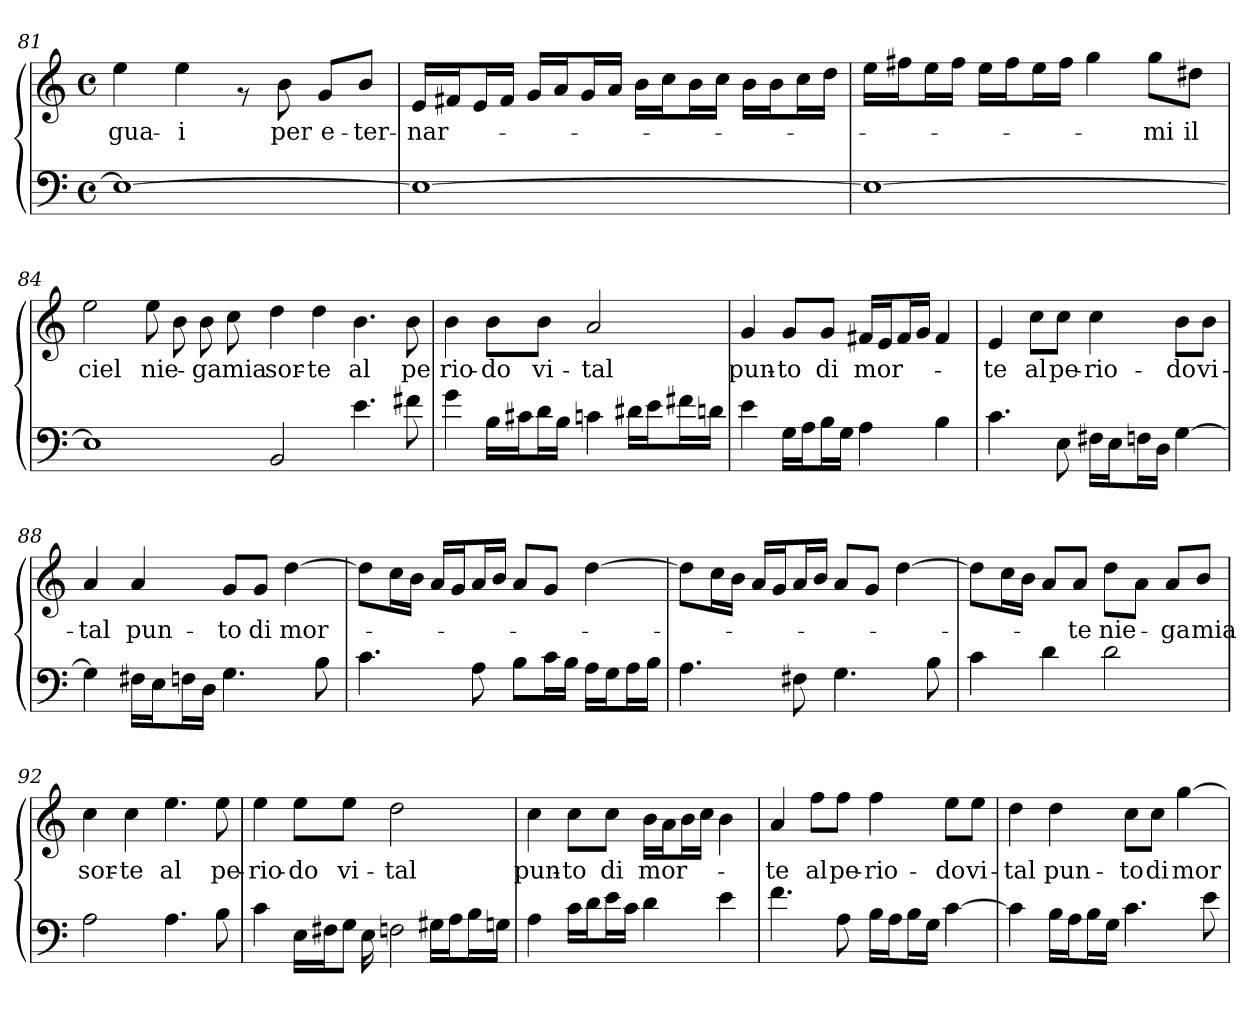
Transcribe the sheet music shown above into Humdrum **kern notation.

**kern	**kern	**text
*part2	*part1	*part1
*staff2	*staff1	*staff1
*clefF4	*clefG2	*
*ITrd7c12	*	*
*k[]	*k[]	*
*C:	*C:	*
*M4/4	*M4/4	*
*met(c)	*met(c)	*
=81	=81	=81
!	!	!LO:LY:b
1EE_	4ee\	gua-
!	!	!LO:LY:b
.	4ee\	-i
.	8rf	.
!	!	!LO:LY:b
.	8b\	per
!	!	!LO:LY:b
.	8g/L	e-
!	!	!LO:LY:b
.	8b/J	-ter-
=82	=82	=82
!	!	!LO:LY:b
1EE_	16e/LL	-nar-
.	16f#X/J	.
.	16e/L	.
.	16f#/JJ	.
.	16g/LL	.
.	16a/J	.
.	16g/L	.
.	16a/JJ	.
.	16b\LL	.
.	16cc\J	.
.	16b\L	.
.	16cc\JJ	.
.	16b\LL	.
.	16b\J	.
.	16cc\L	.
.	16dd\JJ	.
=83	=83	=83
1EE_	16ee\LL	.
.	16ff#X\J	.
.	16ee\L	.
.	16ff#\JJ	.
.	16ee\LL	.
.	16ff#\J	.
.	16ee\L	.
.	16ff#\JJ	.
.	4gg\	.
!	!	!LO:LY:b
.	8gg\L	-mi
!	!	!LO:LY:b
.	8dd#X\J	il
=84	=84	=84
!	!	!LO:LY:b
1EE]	2ee\	ciel
!	!	!LO:LY:b
.	8ee\	nie-
.	8b\	.
!	!	!LO:LY:b
.	8b\	-ga
!	!	!LO:LY:b
.	8cc\	mia
!	!	!LO:LY:b
2BBB/	4dd\	sor-
!	!	!LO:LY:b
.	4dd\	-te
!	!	!LO:LY:b
4.E\	4.b\	al
!	!	!LO:LY:b
8F#X\	8b\	pe
!!LO:PB:g=z
=85	=85	=85
!	!	!LO:LY:b
4G\	4b\	rio-
!	!	!LO:LY:b
16BB\LL	8b\L	-do
16C#X\J	.	.
!	!	!LO:LY:b
16D\L	8b\J	vi-
16BB\JJ	.	.
!	!	!LO:LY:b
4C\	2a/	-tal
16D#X\LL	.	.
16E\J	.	.
16F#X\L	.	.
16D\JJ	.	.
=86	=86	=86
!	!	!LO:LY:b
4E\	4g/	pun-
!	!	!LO:LY:b
16GG\LL	8g/L	-to
16AA\J	.	.
!	!	!LO:LY:b
16BB\L	8g/J	di
16GG\JJ	.	.
!	!	!LO:LY:b
4AA\	16f#X/LL	mor-
.	16e/J	.
.	16f#/L	.
.	16g/JJ	.
4BB\	4f#/	.
=87	=87	=87
!	!	!LO:LY:b
4.C\	4e/	-te
!	!	!LO:LY:b
.	8cc\L	al
!	!	!LO:LY:b
8EE\	8cc\J	pe-
!	!	!LO:LY:b
16FF#X\LL	4cc\	-rio-
16EE\J	.	.
16FF\L	.	.
16DD\JJ	.	.
!	!	!LO:LY:b
[>4GG\	8b\L	-do
!	!	!LO:LY:b
.	8b\J	vi-
=88	=88	=88
!	!	!LO:LY:b
4GG\]	4a/	-tal
!	!	!LO:LY:b
16FF#X\LL	4a/	pun-
16EE\J	.	.
16FF\L	.	.
16DD\JJ	.	.
!	!	!LO:LY:b
4.GG\	8g/L	-to
!	!	!LO:LY:b
.	8g/J	di
!	!	!LO:LY:b
.	[<4dd\	mor-
8BB\	.	.
!!LO:LB:g=z
=89	=89	=89
4.C\	8dd\L]	.
.	16cc\L	.
.	16b\JJ	.
.	16a/LL	.
.	16g/J	.
8AA\	16a/L	.
.	16b/JJ	.
8BB\L	8a/L	.
16C\L	8g/J	.
16BB\JJ	.	.
16AA\LL	[>4dd\	.
16GG\J	.	.
16AA\L	.	.
16BB\JJ	.	.
=90	=90	=90
4.AA\	8dd\L]	.
.	16cc\L	.
.	16b\JJ	.
.	16a/LL	.
.	16g/J	.
8FF#X\	16a/L	.
.	16b/JJ	.
4.GG\	8a/L	.
.	8g/J	.
.	[>4dd\	.
8BB\	.	.
=91	=91	=91
4C\	8dd\L]	.
.	16cc\L	.
.	16b\JJ	.
4D\	8a/L	.
!	!	!LO:LY:b
.	8a/J	-te
!	!	!LO:LY:b
2D\	8dd\L	nie-
.	8a\J	.
!	!	!LO:LY:b
.	8a/L	-ga
!	!	!LO:LY:b
.	8b/J	mia
=92	=92	=92
!	!	!LO:LY:b
2AA\	4cc\	sor-
!	!	!LO:LY:b
.	4cc\	-te
!	!	!LO:LY:b
4.AA\	4.ee\	al
!	!	!LO:LY:b
8BB\	8ee\	pe-
=93	=93	=93
*^	*	*
*	*^	*	*
!	!	!	!	!LO:LY:b
4C\	4..ryy	2.ryy	4ee\	-rio-
!	!	!	!	!LO:LY:b
16EE\LL	.	.	8ee\L	-do
16FF#X\J	.	.	.	.
!	!	!	!	!LO:LY:b
8GG\J	.	.	8ee\J	vi-
.	16EE\	.	.	.
!	!	!	!	!LO:LY:b
2ryy	2FF\	.	2dd\	-tal
.	.	16GG#X\LL	.	.
.	.	16AA\J	.	.
.	.	16BB\L	.	.
.	.	16GG\JJ	.	.
!!LO:LB:g=z
=94	=94	=94	=94	=94
!	!	!	!	!LO:LY:b
*v	*v	*v	*	*
4AA\	4cc\	pun-
!	!	!LO:LY:b
16C\LL	8cc\L	-to
16D\J	.	.
!	!	!LO:LY:b
16E\L	8cc\J	di
16C\JJ	.	.
!	!	!LO:LY:b
4D\	16b\LL	mor-
.	16a\J	.
.	16b\L	.
.	16cc\JJ	.
4E\	4b\	.
=95	=95	=95
!	!	!LO:LY:b
4.F\	4a/	-te
!	!	!LO:LY:b
.	8ff\L	al
!	!	!LO:LY:b
8AA\	8ff\J	pe-
!	!	!LO:LY:b
16BB\LL	4ff\	-rio-
16AA\J	.	.
16BB\L	.	.
16GG\JJ	.	.
!	!	!LO:LY:b
[>4C\	8ee\L	-do
!	!	!LO:LY:b
.	8ee\J	vi-
=96	=96	=96
!	!	!LO:LY:b
4C>\]	4dd\	-tal
!	!	!LO:LY:b
16BB\LL	4dd\	pun-
16AA\J	.	.
16BB\L	.	.
16GG\JJ	.	.
!	!	!LO:LY:b
4.C\	8cc\L	-to
!	!	!LO:LY:b
.	8cc\J	di
!	!	!LO:LY:b
.	[>4gg\	mor-
8E\	.	.
=	=	=
*-	*-	*-
